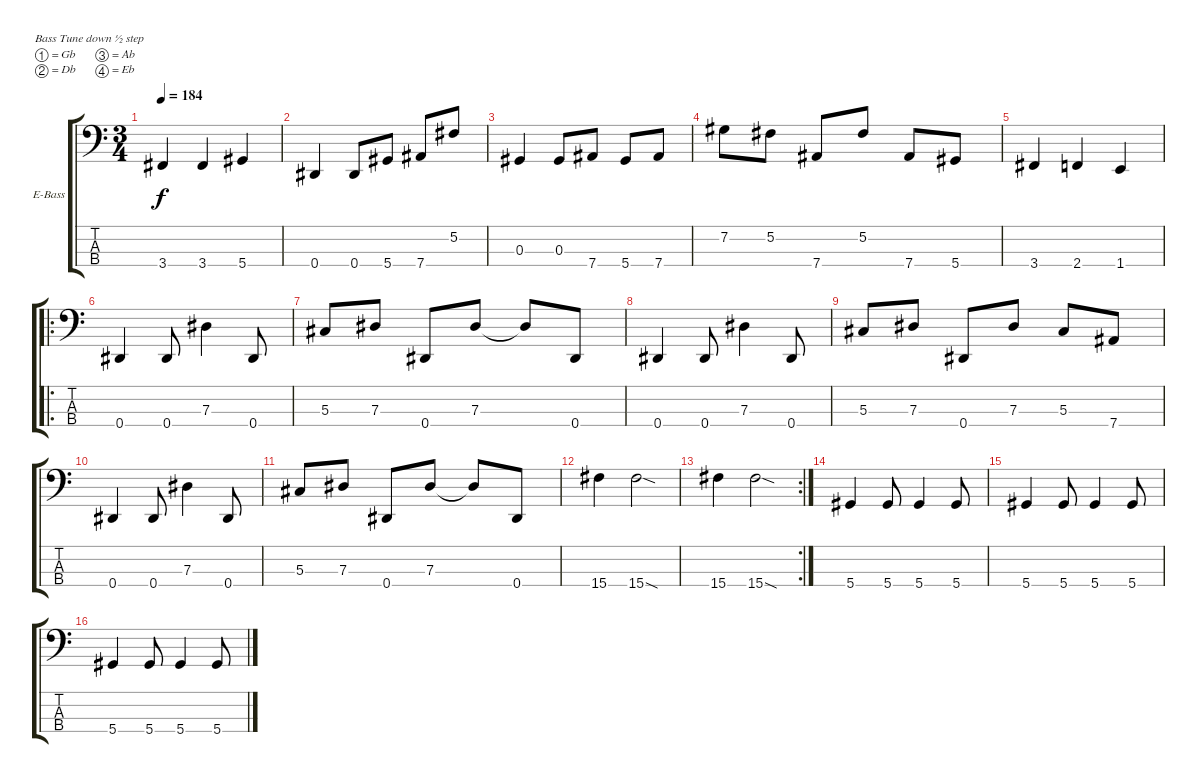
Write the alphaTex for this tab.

\bracketExtendMode groupsimilarinstruments
\firstSystemTrackNameOrientation horizontal
\otherSystemsTrackNameOrientation horizontal
\track ("Bass" "E-Bass") {instrument electricbassfinger}
\staff {score tabs}
\tuning (Gb2 Db2 Ab1 Eb1)
\ts (3 4)
\tempo 184
\clef f4
\ks c
3.4.4{dy f} 3.4.4 5.4.4 |
0.4.4 0.4.8 5.4.8 7.4.8 5.2.8 |
0.3.4 0.3.8 7.4.8 5.4.8 7.4.8 |
7.2.8 5.2.8 7.4.8 5.2.8 7.4.8 5.4.8 |
3.4.4 2.4.4 1.4.4 |
\ro
0.4.4 0.4.8 7.3.4 0.4.8 |
5.3.8 7.3.8 0.4.8 7.3.8 7.3{t}.8 0.4.8 |
0.4.4 0.4.8 7.3.4 0.4.8 |
5.3.8 7.3.8 0.4.8 7.3.8 5.3.8 7.4.8 |
0.4.4 0.4.8 7.3.4 0.4.8 |
5.3.8 7.3.8 0.4.8 7.3.8 7.3{t}.8 0.4.8 |
15.4.4 15.4{sod}.2 |
\rc 2
15.4.4 15.4{sod}.2 |
5.4.4 5.4.8 5.4.4 5.4.8 |
5.4.4 5.4.8 5.4.4 5.4.8 |
5.4.4 5.4.8 5.4.4 5.4.8
